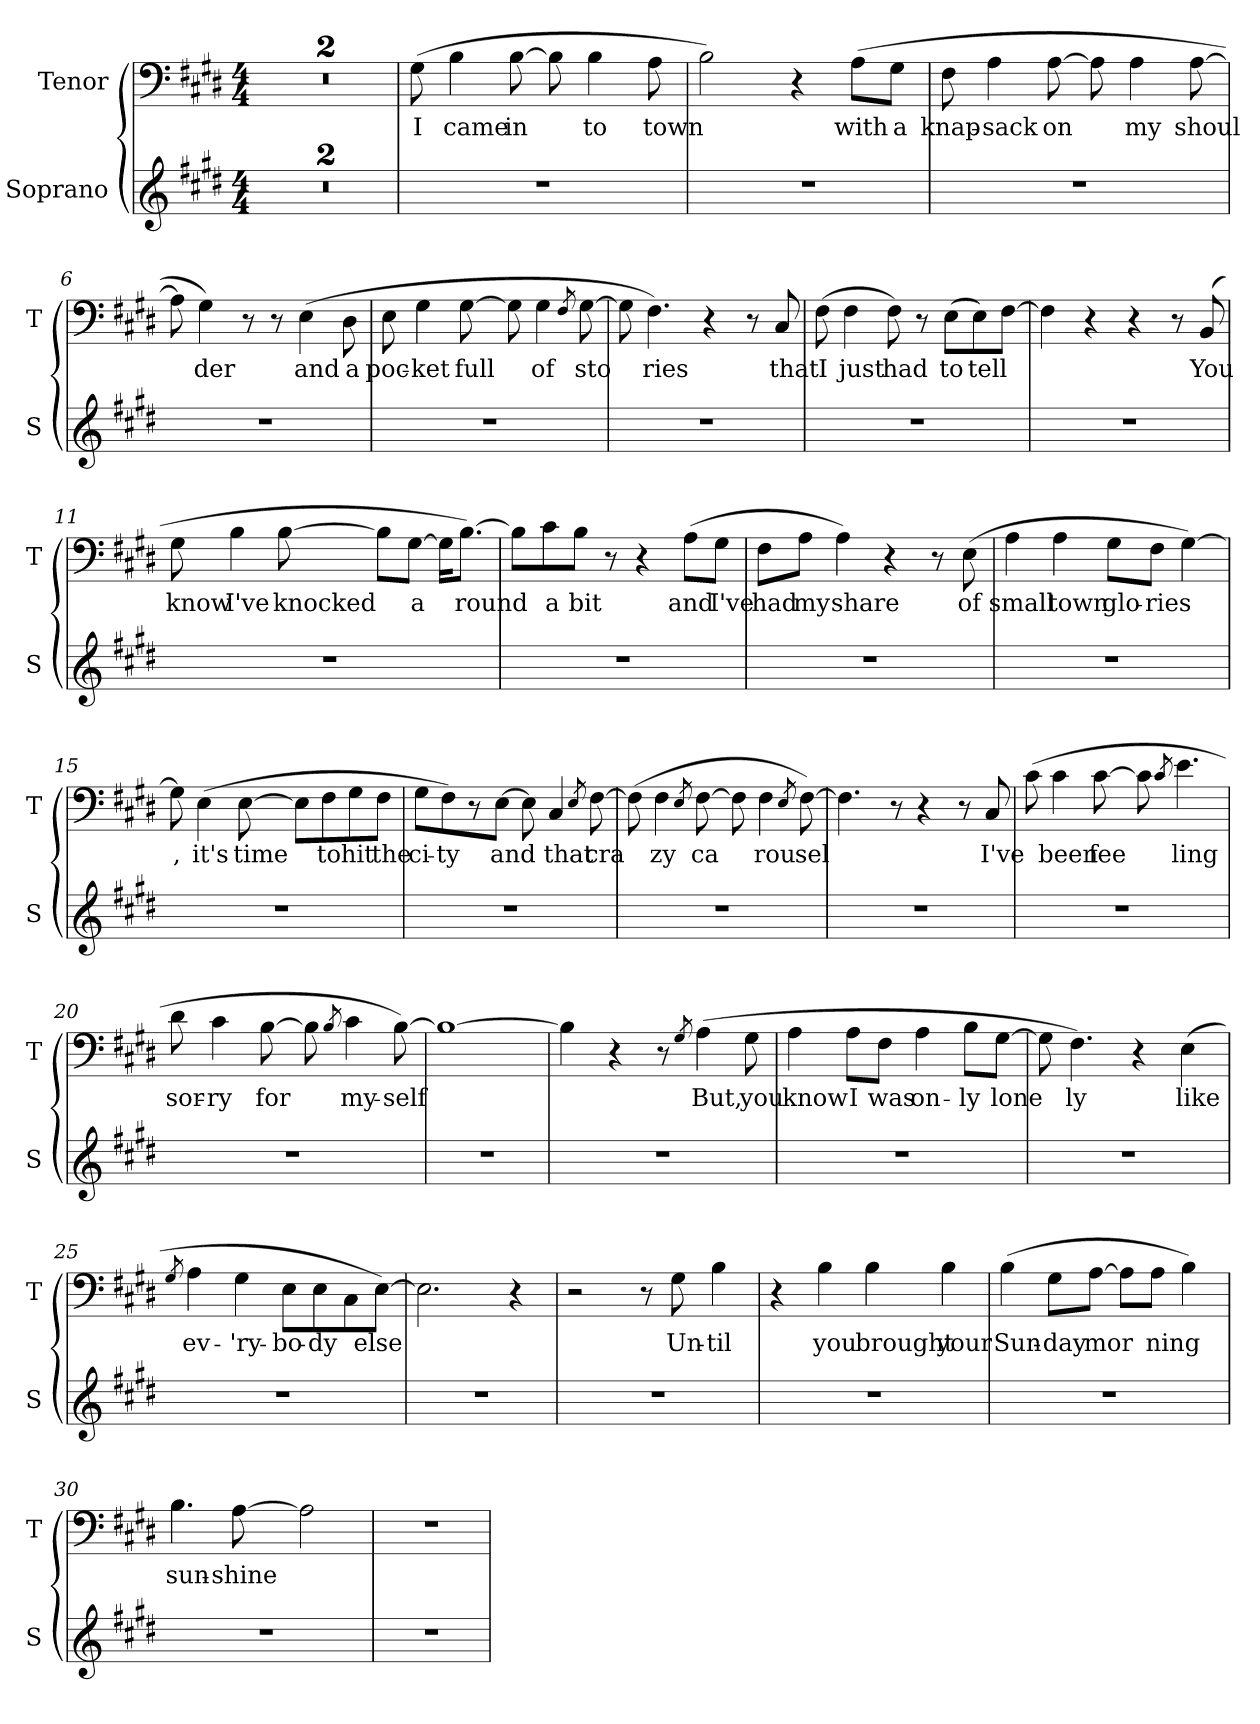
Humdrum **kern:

**kern	**kern	**text
*part2	*part1	*part1
*staff2	*staff1	*staff1
*I"Soprano	*I"Tenor	*
*I'S	*I'T	*
*clefG2	*clefF4	*
*k[f#c#g#d#]	*k[f#c#g#d#]	*
*E:	*E:	*
*M4/4	*M4/4	*
=1	=1	=1
1r	1r	.
=2	=2	=2
1r	1r	.
=3	=3	=3
!	!	!LO:LY:b
1r	(>8G#\	I
!	!	!LO:LY:b
.	4B\	came
!	!	!LO:LY:b
.	[8B\	in
.	8B\]	.
!	!	!LO:LY:b
.	4B\	to
!	!	!LO:LY:b
.	8A\	town
=4	=4	=4
1r	2B\)	.
!	!	!LO:LY:b
.	4r	,
!	!	!LO:LY:b
.	(>8A\L	with
!	!	!LO:LY:b
.	8G#\J	a
!!LO:LB:g=z
=5	=5	=5
!	!	!LO:LY:b
1r	8F#\	knap-
!	!	!LO:LY:b
.	4A\	-sack
!	!	!LO:LY:b
.	[8A\	on
.	8A\]	.
!	!	!LO:LY:b
.	4A\	my
!	!	!LO:LY:b
.	[8A\	shoul
=6	=6	=6
1r	8A\]	.
!	!	!LO:LY:b
.	4G#\)	der
!	!	!LO:LY:b
.	8r	,
.	8r	.
!	!	!LO:LY:b
.	(>4E\	and
!	!	!LO:LY:b
.	8D#\	a
=7	=7	=7
!	!	!LO:LY:b
1r	8E\	poc-
!	!	!LO:LY:b
.	4G#\	-ket
!	!	!LO:LY:b
.	[8G#\	full
.	8G#\]	.
!	!	!LO:LY:b
.	4G#\	of
.	8qF#/	.
!	!	!LO:LY:b
.	[8G#\	sto
=8	=8	=8
1r	8G#\]	.
!	!	!LO:LY:b
.	4.F#\)	ries
!	!	!LO:LY:b
.	4r	,
.	8r	.
!	!	!LO:LY:b
.	8C#/	that
!!LO:LB:g=z
=9	=9	=9
!	!	!LO:LY:b
1r	(>8F#\	I
!	!	!LO:LY:b
.	4F#\	just
!	!	!LO:LY:b
.	8F#\)	had
.	8r	.
!	!	!LO:LY:b
.	(>8E\L	to
!	!	!LO:LY:b
.	8E\)	tell
.	[8F#\J	.
=10	=10	=10
1r	4F#\]	.
!	!	!LO:LY:b
.	4r	.
.	4r	.
.	8r	.
!	!	!LO:LY:b
.	(>8BB/	You
=11	=11	=11
!	!	!LO:LY:b
1r	8G#\	know
!	!	!LO:LY:b
.	4B\	I've
!	!	!LO:LY:b
.	[8B\	knocked
.	8B\L]	.
!	!	!LO:LY:b
.	[8G#\J	a
.	16G#\KL]	.
!	!	!LO:LY:b
.	[8.B\J)	round
!!LO:LB:g=z
=12	=12	=12
1r	8B\L]	.
!	!	!LO:LY:b
.	8c#\	a
!	!	!LO:LY:b
.	8B\J	bit
!	!	!LO:LY:b
.	8r	,
.	4r	.
!	!	!LO:LY:b
.	(>8A\L	and
!	!	!LO:LY:b
.	8G#\J	I've
=13	=13	=13
!	!	!LO:LY:b
1r	8F#\L	had
!	!	!LO:LY:b
.	8A\J	my
!	!	!LO:LY:b
.	4A\)	share
.	4r	.
.	8r	.
!	!	!LO:LY:b
.	(>8E\	of
=14	=14	=14
!	!	!LO:LY:b
1r	4A\	small
!	!	!LO:LY:b
.	4A\	town
!	!	!LO:LY:b
.	8G#\L	glo-
!	!	!LO:LY:b
.	8F#\J	-ries
.	[4G#\)	.
=15	=15	=15
!	!	!LO:LY:b
1r	8G#\]	,
!	!	!LO:LY:b
.	(>4E\	it's
!	!	!LO:LY:b
.	[8E\	time
.	8E\L]	.
!	!	!LO:LY:b
.	8F#\	to
!	!	!LO:LY:b
.	8G#\	hit
!	!	!LO:LY:b
.	8F#\J	the
!!LO:PB:g=z
=16	=16	=16
!	!	!LO:LY:b
1r	8G#\L	ci-
!	!	!LO:LY:b
.	8F#\)	-ty
!	!	!LO:LY:b
.	8r	,
!	!	!LO:LY:b
.	[8E\J	and
.	8E\]	.
!	!	!LO:LY:b
.	4C#/	that
.	8qE/	.
!	!	!LO:LY:b
.	[8F#\	cra
=17	=17	=17
1r	(>8F#\]	.
!	!	!LO:LY:b
.	4F#\	zy
.	8qE/	.
!	!	!LO:LY:b
.	[8F#\	ca
.	8F#\]	.
!	!	!LO:LY:b
.	4F#\	rou
.	8qE/	.
!	!	!LO:LY:b
.	[8F#\)	sel
=18	=18	=18
!	!	!LO:LY:b
1r	4.F#\]	.
.	8r	.
.	4r	.
.	8r	.
!	!	!LO:LY:b
.	8C#/	I've
=19	=19	=19
1r	(>8c#\	.
!	!	!LO:LY:b
.	4c#\	been
!	!	!LO:LY:b
.	[8c#\	fee
.	8c#\]	.
.	8qc#/	.
!	!	!LO:LY:b
.	4.e\	ling
!!LO:LB:g=z
=20	=20	=20
!	!	!LO:LY:b
1r	8d#\	sor-
!	!	!LO:LY:b
.	4c#\	-ry
!	!	!LO:LY:b
.	[8B\	for
.	8B\]	.
.	8qB/	.
!	!	!LO:LY:b
.	4c#\	my-
!	!	!LO:LY:b
.	[8B\)	-self
=21	=21	=21
1r	1B_	.
=22	=22	=22
1r	4B\]	.
!	!	!LO:LY:b
.	4r	.
.	8r	.
.	8qG#/	.
!	!	!LO:LY:b
.	(>4A\	But,
!	!	!LO:LY:b
.	8G#\	you
=23	=23	=23
!	!	!LO:LY:b
1r	4A\	know
!	!	!LO:LY:b
.	8A\L	I
!	!	!LO:LY:b
.	8F#\J	was
!	!	!LO:LY:b
.	4A\	on-
!	!	!LO:LY:b
.	8B\L	-ly
!	!	!LO:LY:b
.	[8G#\J	lone
=24	=24	=24
1r	8G#\]	.
!	!	!LO:LY:b
.	4.F#\)	ly
!	!	!LO:LY:b
.	4r	,
!	!	!LO:LY:b
.	(>4E\	like
=25	=25	=25
.	8qG#/	.
!	!	!LO:LY:b
1r	4A\	ev-
!	!	!LO:LY:b
.	4G#\	-'ry-
!	!	!LO:LY:b
.	8E\L	-bo-
!	!	!LO:LY:b
.	8E\	-dy
.	8C#\	.
!	!	!LO:LY:b
.	[8E\J)	else
!!LO:LB:g=z
=26	=26	=26
1r	2.E\]	.
!	!	!LO:LY:b
.	4r	.
=27	=27	=27
1r	2r	.
.	8r	.
!	!	!LO:LY:b
.	8G#\	Un-
!	!	!LO:LY:b
.	4B\	-til
=28	=28	=28
!	!	!LO:LY:b
1r	4r	,
!	!	!LO:LY:b
.	4B\	you
!	!	!LO:LY:b
.	4B\	brought
!	!	!LO:LY:b
.	4B\	your
=29	=29	=29
!	!	!LO:LY:b
1r	(>4B\	Sun-
!	!	!LO:LY:b
.	8G#\L	-day
!	!	!LO:LY:b
.	[8A\J	mor
.	8A\L]	.
!	!	!LO:LY:b
.	8A\J	ning
.	4B\)	.
!!LO:LB:g=z
=30	=30	=30
!	!	!LO:LY:b
1r	4.B\	sun-
!	!	!LO:LY:b
.	[8A\	-shine
.	2A\]	.
=31	=31	=31
1r	1r	.
=	=	=
*-	*-	*-
